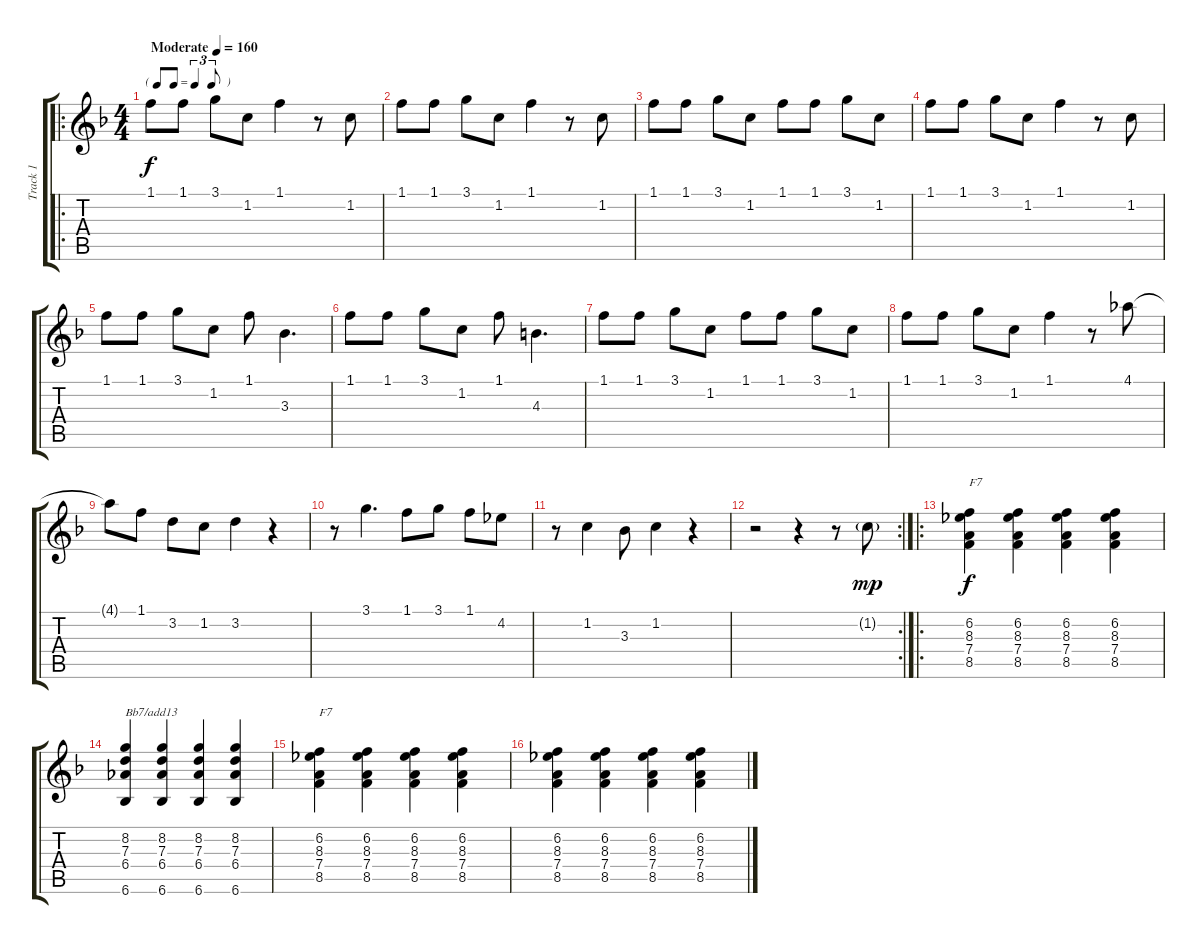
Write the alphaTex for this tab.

\track ("Track 1" "Track 1") {instrument acousticguitarsteel}
\staff {score tabs}
\tuning (E4 B3 G3 D3 A2 E2) {hide}
\ro
\ts (4 4)
\tf triplet8th
\tempo (160 "Moderate")
\clef g2
\ks f
1.1.8{dy f instrument acousticguitarsteel} 1.1.8 3.1.8 1.2.8 1.1.4 r.8 1.2.8 |
1.1.8 1.1.8 3.1.8 1.2.8 1.1.4 r.8 1.2.8 |
1.1.8 1.1.8 3.1.8 1.2.8 1.1.8 1.1.8 3.1.8 1.2.8 |
1.1.8 1.1.8 3.1.8 1.2.8 1.1.4 r.8 1.2.8 |
1.1.8 1.1.8 3.1.8 1.2.8 1.1.8 3.3.4{d} |
1.1.8 1.1.8 3.1.8 1.2.8 1.1.8 4.3.4{d} |
1.1.8 1.1.8 3.1.8 1.2.8 1.1.8 1.1.8 3.1.8 1.2.8 |
1.1.8 1.1.8 3.1.8 1.2.8 1.1.4 r.8 4.1.8 |
4.1{t}.8 1.1.8 3.2.8 1.2.8 3.2.4 r.4 |
r.8 3.1.4{d} 1.1.8 3.1.8 1.1.8 4.2.8 |
r.8 1.2.4 3.3.8 1.2.4 r.4 |
\rc 2
r.2 r.4 r.8 1.2{g}.8{dy mp} |
\ro
(6.2 8.3 7.4 8.5).4{txt "F7" dy f} (6.2 8.3 7.4 8.5).4 (6.2 8.3 7.4 8.5).4 (6.2 8.3 7.4 8.5).4 |
(8.2 7.3 6.4 6.6).4{txt "Bb7/add13"} (8.2 7.3 6.4 6.6).4 (8.2 7.3 6.4 6.6).4 (8.2 7.3 6.4 6.6).4 |
(6.2 8.3 7.4 8.5).4{txt "F7"} (6.2 8.3 7.4 8.5).4 (6.2 8.3 7.4 8.5).4 (6.2 8.3 7.4 8.5).4 |
(6.2 8.3 7.4 8.5).4 (6.2 8.3 7.4 8.5).4 (6.2 8.3 7.4 8.5).4 (6.2 8.3 7.4 8.5).4
